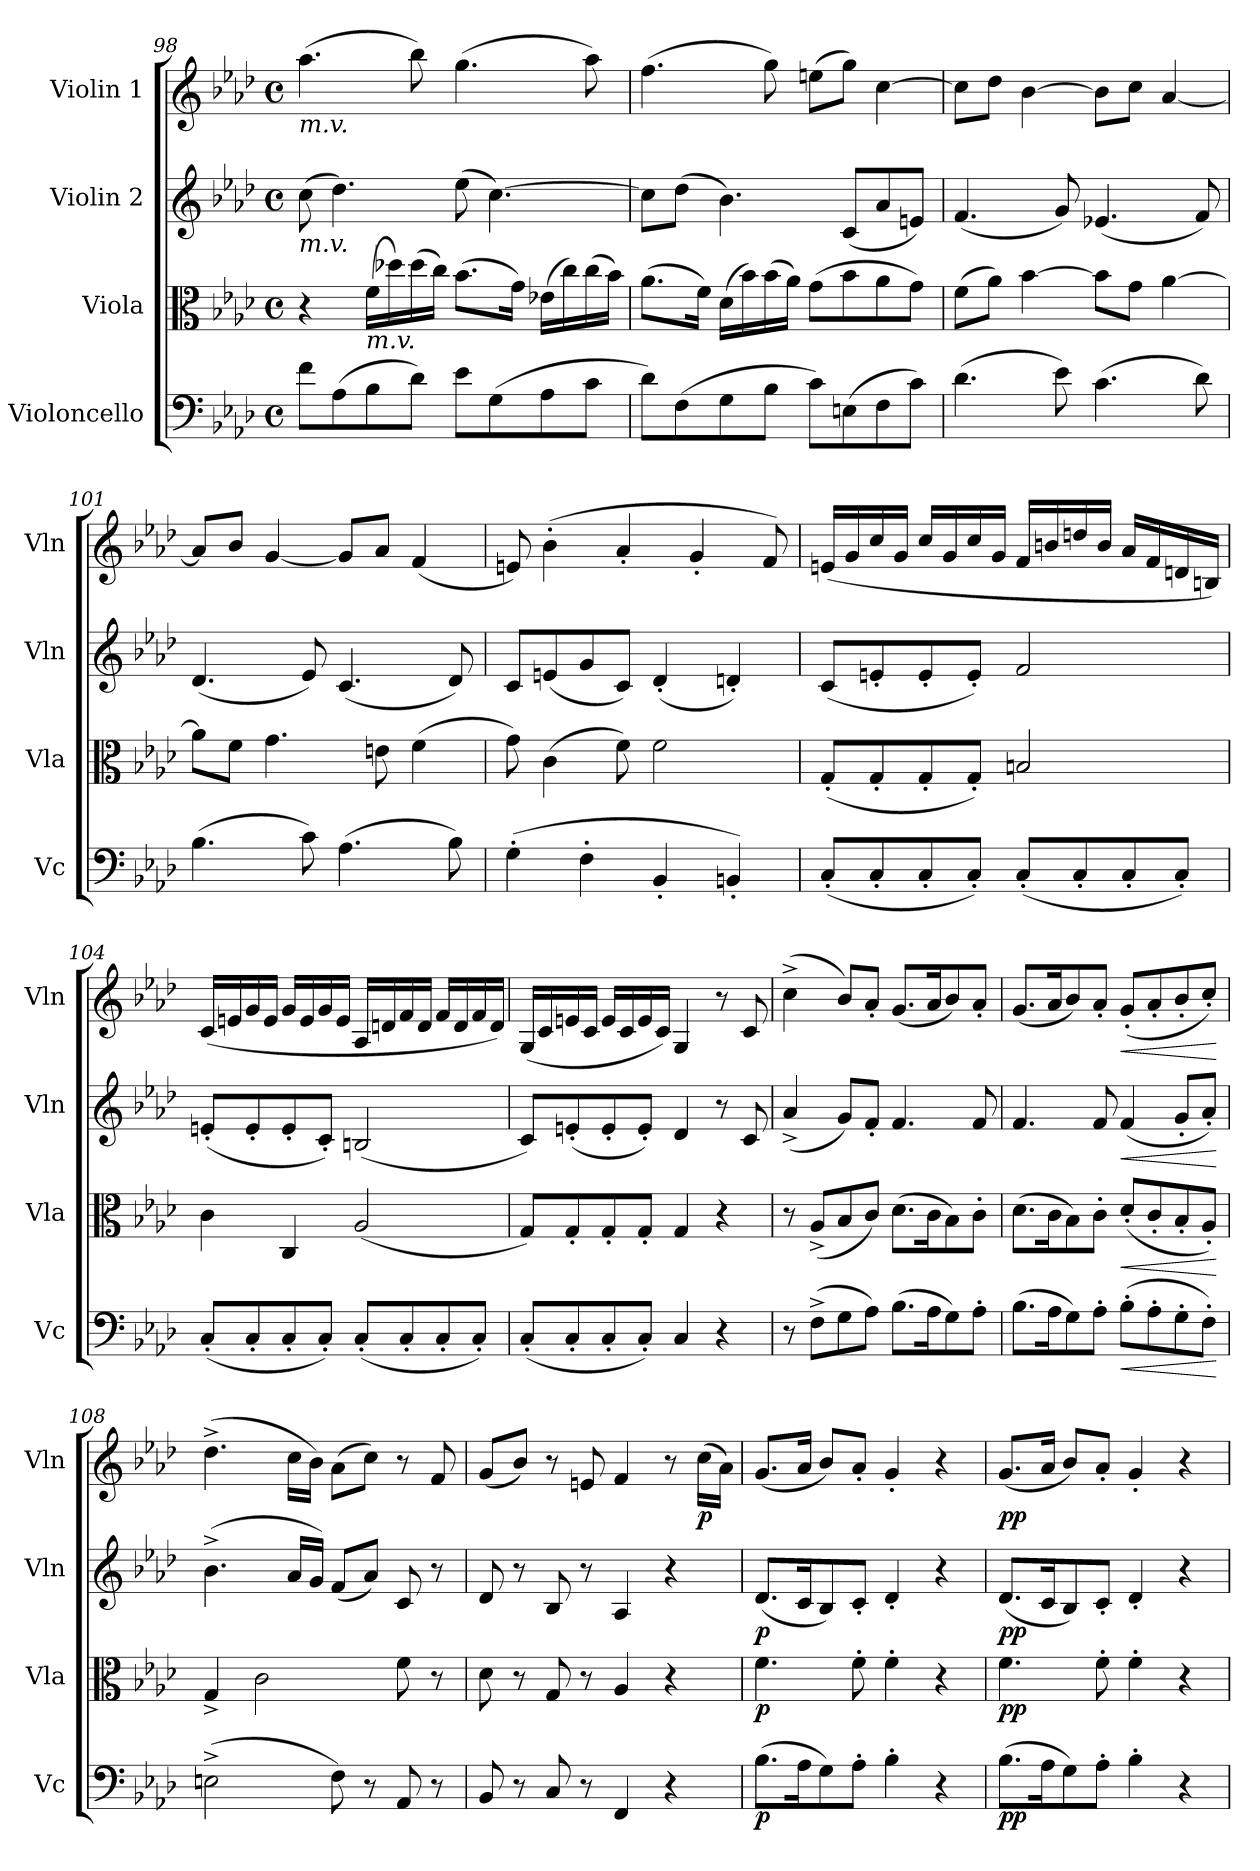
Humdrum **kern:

**kern	**dynam	**kern	**dynam	**kern	**dynam	**kern	**dynam
*part4	*part4	*part3	*part3	*part2	*part2	*part1	*part1
*staff4	*staff4	*staff3	*staff3	*staff2	*staff2	*staff1	*staff1
*I"Violoncello	*	*I"Viola	*	*I"Violin 2	*	*I"Violin 1	*
*I'Vc	*	*I'Vla	*	*I'Vln	*	*I'Vln	*
!!LO:LB:g=z
*clefF4	*	*clefC3	*	*clefG2	*	*clefG2	*
*k[b-e-a-d-]	*	*k[b-e-a-d-]	*	*k[b-e-a-d-]	*	*k[b-e-a-d-]	*
*M4/4	*	*M4/4	*	*M4/4	*	*M4/4	*
*met(c)	*	*met(c)	*	*met(c)	*	*met(c)	*
=98	=98	=98	=98	=98	=98	=98	=98
!	!	!	!	!	!	!LO:TX:b:i:t=m.v.	!
!	!	!	!	!LO:TX:b:i:t=m.v.	!	!	!
8f\L	.	4r	.	(8cc\	.	(4.aa-\	.
(8A-\	.	.	.	4.dd-\)	.	.	.
!	!	!LO:TX:b:i:t=m.v.	!	!	!	!	!
8B-\	.	(16f\LL	.	.	.	.	.
.	.	16dd-X\)	.	.	.	.	.
8d-\J)	.	(16dd-\	.	.	.	8bb-\)	.
.	.	16cc\JJ)	.	.	.	.	.
8e-\L	.	(8.b-\L	.	(8ee-\	.	(4.gg\	.
(8G\	.	.	.	[4.cc\)	.	.	.
.	.	16g\Jk)	.	.	.	.	.
8A-\	.	(16e-X\LL	.	.	.	.	.
.	.	16cc\)	.	.	.	.	.
8c\J	.	(16cc\	.	.	.	8aa-\)	.
.	.	16b-\JJ)	.	.	.	.	.
=99	=99	=99	=99	=99	=99	=99	=99
8d-\L)	.	(8.a-\L	.	8cc\L]	.	(4.ff\	.
(8F\	.	.	.	(8dd-\J	.	.	.
.	.	16f\Jk)	.	.	.	.	.
8G\	.	(16d-\LL	.	4.b-\)	.	.	.
.	.	16b-\)	.	.	.	.	.
8B-\J	.	(16b-\	.	.	.	8gg\)	.
.	.	16a-\JJ)	.	.	.	.	.
8c\L)	.	(8g\L	.	.	.	(8een\L	.
(8En\	.	8b-\	.	(8c/L	.	8gg\J)	.
8F\	.	8a-\	.	8a-/	.	[4cc\	.
8c\J)	.	8g\J)	.	8en/J)	.	.	.
=100	=100	=100	=100	=100	=100	=100	=100
(4.d-\	.	(8f\L	.	(4.f/	.	8cc\L]	.
.	.	8a-\J)	.	.	.	8dd-\J	.
.	.	[4b-\	.	.	.	[4b-\	.
8e-\)	.	.	.	8g/)	.	.	.
(4.c\	.	8b-\L]	.	(4.e-X/	.	8b-\L]	.
.	.	8g\J	.	.	.	8cc\J	.
.	.	[4a-\	.	.	.	[4a-/	.
8d-\)	.	.	.	8f/)	.	.	.
=101	=101	=101	=101	=101	=101	=101	=101
(4.B-\	.	8a-\L]	.	(4.d-/	.	8a-/L]	.
.	.	8f\J	.	.	.	8b-/J	.
.	.	4.g\	.	.	.	[4g/	.
8c\)	.	.	.	8e-/)	.	.	.
(4.A-\	.	.	.	(4.c/	.	8g/L]	.
.	.	8en\	.	.	.	8a-/J	.
.	.	(4f\	.	.	.	(4f/	.
8B-\)	.	.	.	8d-/)	.	.	.
!!LO:LB:g=z
=102	=102	=102	=102	=102	=102	=102	=102
(4G'\	.	8g\)	.	8c/L	.	8en/)	.
.	.	(4c\	.	(8en/	.	(4b-'\	.
4F'\	.	.	.	8g/	.	.	.
.	.	8f\)	.	8c/J)	.	4a-'/	.
4BB-'/	.	2f\	.	(4d-'/	.	.	.
.	.	.	.	.	.	4g'/	.
4BBn'/)	.	.	.	4dn'/)	.	.	.
.	.	.	.	.	.	8f/)	.
=103	=103	=103	=103	=103	=103	=103	=103
(8C'/L	.	(8G'/L	.	(8c/L	.	(16en/LL	.
.	.	.	.	.	.	16g/	.
8C'/	.	8G'/	.	8en'/	.	16cc/	.
.	.	.	.	.	.	16g/JJ	.
8C'/	.	8G'/	.	8e'/	.	16cc/LL	.
.	.	.	.	.	.	16g/	.
8C'/J)	.	8G'/J)	.	8e'/J)	.	16cc/	.
.	.	.	.	.	.	16g/JJ	.
(8C'/L	.	2Bn/	.	2f/	.	16f/LL	.
.	.	.	.	.	.	16bn/	.
8C'/	.	.	.	.	.	16ddn/	.
.	.	.	.	.	.	16b/JJ	.
8C'/	.	.	.	.	.	16a-/LL	.
.	.	.	.	.	.	16f/	.
8C'/J)	.	.	.	.	.	16dn/	.
.	.	.	.	.	.	16Bn/JJ)	.
=104	=104	=104	=104	=104	=104	=104	=104
(8C'/L	.	4c\	.	(8en'/L	.	(16c/LL	.
.	.	.	.	.	.	16en/	.
8C'/	.	.	.	8e'/	.	16g/	.
.	.	.	.	.	.	16e/JJ	.
8C'/	.	4C/	.	8e'/	.	16g/LL	.
.	.	.	.	.	.	16e/	.
8C'/J)	.	.	.	8c'/J)	.	16g/	.
.	.	.	.	.	.	16e/JJ	.
(8C'/L	.	(2A-/	.	(2Bn/	.	16A-/LL	.
.	.	.	.	.	.	16dn/	.
8C'/	.	.	.	.	.	16f/	.
.	.	.	.	.	.	16d/JJ	.
8C'/	.	.	.	.	.	16f/LL	.
.	.	.	.	.	.	16d/	.
8C'/J)	.	.	.	.	.	16f/	.
.	.	.	.	.	.	16d/JJ)	.
!!LO:LB:g=z
=105	=105	=105	=105	=105	=105	=105	=105
(8C'/L	.	8G/L)	.	8c/L)	.	(16G/LL	.
.	.	.	.	.	.	16c/	.
8C'/	.	8G'/	.	(8en'/	.	16en/	.
.	.	.	.	.	.	16c/JJ	.
8C'/	.	8G'/	.	8e'/	.	16e/LL	.
.	.	.	.	.	.	16c/	.
8C'/J)	.	8G'/J	.	8e'/J)	.	16e/	.
.	.	.	.	.	.	16c/JJ)	.
4C/	.	4G/	.	4d-/	.	4G/	.
4r	.	4r	.	8r	.	8r	.
.	.	.	.	8c/	.	8c/	.
=106	=106	=106	=106	=106	=106	=106	=106
8r	.	8r	.	(4a-^/	.	(4cc^\	.
(8F^\L	.	(8A-^/L	.	.	.	.	.
8G\	.	8B-/	.	8g/L)	.	8b-/L)	.
8A-\J)	.	8c/J)	.	8f'/J	.	8a-'/J	.
(8.B-\L	.	(8.d-\L	.	4.f/	.	(8.g/L	.
16A-\K	.	16c\K	.	.	.	16a-/K	.
8G\)	.	8B-\)	.	.	.	8b-/)	.
8A-'\J	.	8c'\J	.	8f/	.	8a-'/J	.
=107	=107	=107	=107	=107	=107	=107	=107
(8.B-\L	.	(8.d-\L	.	4.f/	.	(8.g/L	.
16A-\K	.	16c\K	.	.	.	16a-/K	.
8G\)	.	8B-\)	.	.	.	8b-/)	.
8A-'\J	.	8c'\J	.	8f/	.	8a-'/J	.
!	!LO:HP:b	!	!LO:HP:b	!	!LO:HP:b	!	!LO:HP:b
(8B-'\L	<	(8d-'/L	<	(4f/	<	(8g'/L	<
8A-'\	.	8c'/	.	.	.	8a-'/	.
8G'\	.	8B-'/	.	8g'/L	.	8b-'/	.
8F'\J)	.	8A-'/J)	.	8a-'/J)	.	8cc'/J)	.
.	[	.	[	.	[	.	[
=108	=108	=108	=108	=108	=108	=108	=108
(2En^\	.	4G^/	.	(4.b-^\	.	(4.dd-^\	.
.	.	2c\	.	.	.	.	.
.	.	.	.	16a-/LL	.	16cc\LL	.
.	.	.	.	16g/JJ)	.	16b-\JJ)	.
8F\)	.	.	.	(8f/L	.	(8a-\L	.
8r	.	.	.	8a-/J)	.	8cc\J)	.
8AA-/	.	8f\	.	8c/	.	8r	.
8r	.	8r	.	8r	.	8f/	.
!!LO:PB:g=z
=109	=109	=109	=109	=109	=109	=109	=109
8BB-/	.	8d-\	.	8d-/	.	(8g/L	.
8r	.	8r	.	8r	.	8b-/J)	.
8C/	.	8G/	.	8B-/	.	8r	.
8r	.	8r	.	8r	.	8en/	.
4FF/	.	4A-/	.	4A-/	.	4f/	.
4r	.	4r	.	4r	.	8r	.
!	!	!	!	!	!	!	!LO:DY:b
.	.	.	.	.	.	(16cc\LL	p
.	.	.	.	.	.	16a-\JJ)	.
=110	=110	=110	=110	=110	=110	=110	=110
!	!LO:DY:b	!	!LO:DY:b	!	!LO:DY:b	!	!
(8.B-\L	p	4.f\	p	(8.d-/L	p	(8.g/L	.
16A-\K	.	.	.	16c/K	.	16a-/Jk	.
8G\)	.	.	.	8B-/)	.	8b-/L)	.
8A-'\J	.	8f'\	.	8c'/J	.	8a-'/J	.
4B-'\	.	4f'\	.	4d-'/	.	4g'/	.
4r	.	4r	.	4r	.	4r	.
=111	=111	=111	=111	=111	=111	=111	=111
!	!LO:DY:b	!	!LO:DY:b	!	!LO:DY:b	!	!LO:DY:b
(8.B-\L	pp	4.f\	pp	(8.d-/L	pp	(8.g/L	pp
16A-\K	.	.	.	16c/K	.	16a-/Jk	.
8G\)	.	.	.	8B-/)	.	8b-/L)	.
8A-'\J	.	8f'\	.	8c'/J	.	8a-'/J	.
4B-'\	.	4f'\	.	4d-'/	.	4g'/	.
4r	.	4r	.	4r	.	4r	.
=	=	=	=	=	=	=	=
*-	*-	*-	*-	*-	*-	*-	*-
